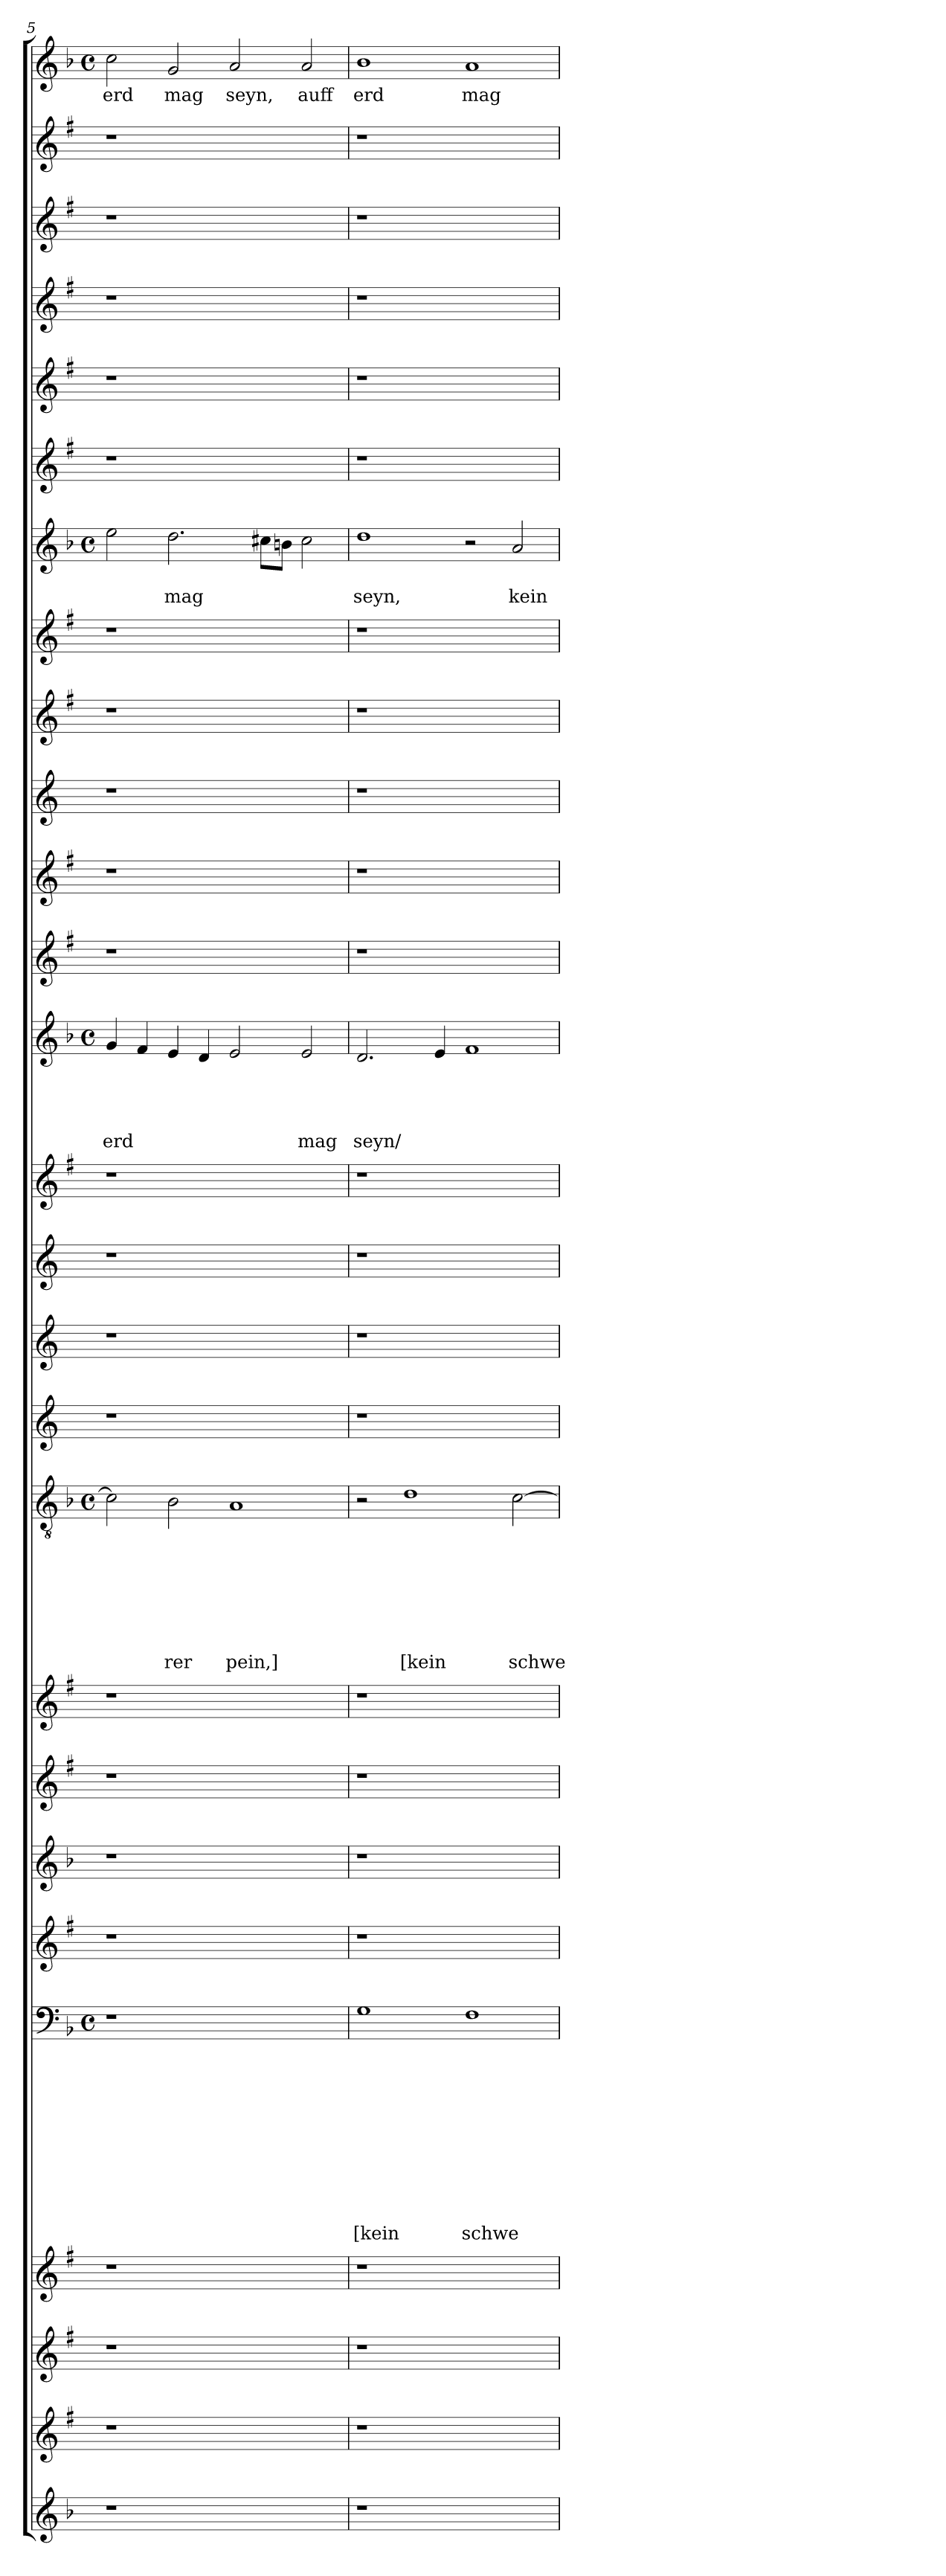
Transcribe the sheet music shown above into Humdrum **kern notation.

**kern	**kern	**kern	**kern	**kern	**text	**text	**text	**text	**text	**text	**text	**text	**text	**text	**text	**kern	**kern	**kern	**kern	**kern	**text	**text	**text	**text	**text	**text	**text	**text	**kern	**kern	**kern	**kern	**kern	**text	**text	**text	**text	**text	**kern	**kern	**kern	**kern	**kern	**kern	**text	**text	**kern	**kern	**kern	**kern	**kern	**kern	**text
*part27	*part26	*part25	*part24	*part23	*part23	*part23	*part23	*part23	*part23	*part23	*part23	*part23	*part23	*part23	*part23	*part22	*part21	*part20	*part19	*part18	*part18	*part18	*part18	*part18	*part18	*part18	*part18	*part18	*part17	*part16	*part15	*part14	*part13	*part13	*part13	*part13	*part13	*part13	*part12	*part11	*part10	*part9	*part8	*part7	*part7	*part7	*part6	*part5	*part4	*part3	*part2	*part1	*part1
*staff27	*staff26	*staff25	*staff24	*staff23	*staff23	*staff23	*staff23	*staff23	*staff23	*staff23	*staff23	*staff23	*staff23	*staff23	*staff23	*staff22	*staff21	*staff20	*staff19	*staff18	*staff18	*staff18	*staff18	*staff18	*staff18	*staff18	*staff18	*staff18	*staff17	*staff16	*staff15	*staff14	*staff13	*staff13	*staff13	*staff13	*staff13	*staff13	*staff12	*staff11	*staff10	*staff9	*staff8	*staff7	*staff7	*staff7	*staff6	*staff5	*staff4	*staff3	*staff2	*staff1	*staff1
*clefG2	*clefG2	*clefG2	*clefG2	*clefF4	*	*	*	*	*	*	*	*	*	*	*	*clefG2	*clefG2	*clefG2	*clefG2	*clefGv2	*	*	*	*	*	*	*	*	*clefG2	*clefG2	*clefG2	*clefG2	*clefG2	*	*	*	*	*	*clefG2	*clefG2	*clefG2	*clefG2	*clefG2	*clefG2	*	*	*clefG2	*clefG2	*clefG2	*clefG2	*clefG2	*clefG2	*
*	*ITrd1c2	*ITrd1c2	*ITrd1c2	*	*	*	*	*	*	*	*	*	*	*	*	*ITrd1c2	*	*ITrd1c2	*ITrd1c2	*	*	*	*	*	*	*	*	*	*ITrd-3c-5	*ITrd-3c-5	*ITrd-3c-5	*ITrd1c2	*	*	*	*	*	*	*ITrd1c2	*ITrd1c2	*ITrd-3c-5	*ITrd1c2	*ITrd1c2	*	*	*	*ITrd1c2	*ITrd1c2	*ITrd1c2	*ITrd1c2	*ITrd1c2	*ITrd-3c-5	*
*k[b-]	*k[b-]	*k[b-]	*k[b-]	*k[b-]	*	*	*	*	*	*	*	*	*	*	*	*k[b-]	*k[b-]	*k[b-]	*k[b-]	*k[b-]	*	*	*	*	*	*	*	*	*k[b-]	*k[b-]	*k[b-]	*k[b-]	*k[b-]	*	*	*	*	*	*k[b-]	*k[b-]	*k[b-]	*k[b-]	*k[b-]	*k[b-]	*	*	*k[b-]	*k[b-]	*k[b-]	*k[b-]	*k[b-]	*k[b-e-]	*
*F:	*F:	*F:	*F:	*F:	*	*	*	*	*	*	*	*	*	*	*	*F:	*F:	*F:	*F:	*F:	*	*	*	*	*	*	*	*	*F:	*F:	*F:	*F:	*F:	*	*	*	*	*	*F:	*F:	*F:	*F:	*F:	*F:	*	*	*F:	*F:	*F:	*F:	*F:	*B-:	*
*	*	*	*	*M4/4	*	*	*	*	*	*	*	*	*	*	*	*	*	*	*	*M4/4	*	*	*	*	*	*	*	*	*	*	*	*	*M4/4	*	*	*	*	*	*	*	*	*	*	*M4/4	*	*	*	*	*	*	*	*M4/4	*
*	*	*	*	*met(c)	*	*	*	*	*	*	*	*	*	*	*	*	*	*	*	*met(c)	*	*	*	*	*	*	*	*	*	*	*	*	*met(c)	*	*	*	*	*	*	*	*	*	*	*met(c)	*	*	*	*	*	*	*	*met(c)	*
=5	=5	=5	=5	=5	=5	=5	=5	=5	=5	=5	=5	=5	=5	=5	=5	=5	=5	=5	=5	=5	=5	=5	=5	=5	=5	=5	=5	=5	=5	=5	=5	=5	=5	=5	=5	=5	=5	=5	=5	=5	=5	=5	=5	=5	=5	=5	=5	=5	=5	=5	=5	=5	=5
!	!	!	!	!	!	!	!	!	!	!	!	!	!	!	!	!	!	!	!	!	!	!	!	!	!	!	!	!	!	!	!	!	!	!	!	!	!	!LO:LY:b	!	!	!	!	!	!	!	!	!	!	!	!	!	!	!LO:LY:b
1r	1r	1r	1r	1r	.	.	.	.	.	.	.	.	.	.	.	1r	1r	1r	1r	2c\]	.	.	.	.	.	.	.	.	1r	1r	1r	1r	4g/	.	.	.	.	erd	1r	1r	1r	1r	1r	2ee\	.	.	1r	1r	1r	1r	1r	2ff\	erd
.	.	.	.	.	.	.	.	.	.	.	.	.	.	.	.	.	.	.	.	.	.	.	.	.	.	.	.	.	.	.	.	.	4f/	.	.	.	.	.	.	.	.	.	.	.	.	.	.	.	.	.	.	.	.
!	!	!	!	!	!	!	!	!	!	!	!	!	!	!	!	!	!	!	!	!	!	!	!	!	!	!	!	!LO:LY:b	!	!	!	!	!	!	!	!	!	!	!	!	!	!	!	!	!	!LO:LY:b	!	!	!	!	!	!	!LO:LY:b
.	.	.	.	.	.	.	.	.	.	.	.	.	.	.	.	.	.	.	.	2B-\	.	.	.	.	.	.	.	rer	.	.	.	.	4e/	.	.	.	.	.	.	.	.	.	.	2.dd\	.	mag	.	.	.	.	.	2cc/	mag
.	.	.	.	.	.	.	.	.	.	.	.	.	.	.	.	.	.	.	.	.	.	.	.	.	.	.	.	.	.	.	.	.	4d/	.	.	.	.	.	.	.	.	.	.	.	.	.	.	.	.	.	.	.	.
!	!	!	!	!	!	!	!	!	!	!	!	!	!	!	!	!	!	!	!	!	!	!	!	!	!	!	!	!LO:LY:b	!	!	!	!	!	!	!	!	!	!	!	!	!	!	!	!	!	!	!	!	!	!	!	!	!LO:LY:b
1ryy	1ryy	1ryy	1ryy	1ryy	.	.	.	.	.	.	.	.	.	.	.	1ryy	1ryy	1ryy	1ryy	1A	.	.	.	.	.	.	.	pein,]	1ryy	1ryy	1ryy	1ryy	2e/	.	.	.	.	.	1ryy	1ryy	1ryy	1ryy	1ryy	.	.	.	1ryy	1ryy	1ryy	1ryy	1ryy	2dd/	seyn,
.	.	.	.	.	.	.	.	.	.	.	.	.	.	.	.	.	.	.	.	.	.	.	.	.	.	.	.	.	.	.	.	.	.	.	.	.	.	.	.	.	.	.	.	8cc#\L	.	.	.	.	.	.	.	.	.
.	.	.	.	.	.	.	.	.	.	.	.	.	.	.	.	.	.	.	.	.	.	.	.	.	.	.	.	.	.	.	.	.	.	.	.	.	.	.	.	.	.	.	.	8b\J	.	.	.	.	.	.	.	.	.
!	!	!	!	!	!	!	!	!	!	!	!	!	!	!	!	!	!	!	!	!	!	!	!	!	!	!	!	!	!	!	!	!	!	!	!	!	!	!LO:LY:b	!	!	!	!	!	!	!	!	!	!	!	!	!	!	!LO:LY:b
.	.	.	.	.	.	.	.	.	.	.	.	.	.	.	.	.	.	.	.	.	.	.	.	.	.	.	.	.	.	.	.	.	2e/	.	.	.	.	mag	.	.	.	.	.	2cc#\	.	.	.	.	.	.	.	2dd/	auff
!!LO:PB:g=z
=6	=6	=6	=6	=6	=6	=6	=6	=6	=6	=6	=6	=6	=6	=6	=6	=6	=6	=6	=6	=6	=6	=6	=6	=6	=6	=6	=6	=6	=6	=6	=6	=6	=6	=6	=6	=6	=6	=6	=6	=6	=6	=6	=6	=6	=6	=6	=6	=6	=6	=6	=6	=6	=6
!	!	!	!	!	!	!	!	!	!	!	!	!	!	!	!LO:LY:b	!	!	!	!	!	!	!	!	!	!	!	!	!	!	!	!	!	!	!	!	!	!	!LO:LY:b	!	!	!	!	!	!	!	!LO:LY:b	!	!	!	!	!	!	!LO:LY:b
1r	1r	1r	1r	1G	.	.	.	.	.	.	.	.	.	.	[kein	1r	1r	1r	1r	2r	.	.	.	.	.	.	.	.	1r	1r	1r	1r	2.d/	.	.	.	.	seyn/	1r	1r	1r	1r	1r	1dd	.	seyn,	1r	1r	1r	1r	1r	1ee-	erd
!	!	!	!	!	!	!	!	!	!	!	!	!	!	!	!	!	!	!	!	!	!	!	!	!	!	!	!	!LO:LY:b	!	!	!	!	!	!	!	!	!	!	!	!	!	!	!	!	!	!	!	!	!	!	!	!	!
.	.	.	.	.	.	.	.	.	.	.	.	.	.	.	.	.	.	.	.	1d	.	.	.	.	.	.	.	[kein	.	.	.	.	.	.	.	.	.	.	.	.	.	.	.	.	.	.	.	.	.	.	.	.	.
.	.	.	.	.	.	.	.	.	.	.	.	.	.	.	.	.	.	.	.	.	.	.	.	.	.	.	.	.	.	.	.	.	4e/	.	.	.	.	.	.	.	.	.	.	.	.	.	.	.	.	.	.	.	.
!	!	!	!	!	!	!	!	!	!	!	!	!	!	!	!LO:LY:b	!	!	!	!	!	!	!	!	!	!	!	!	!	!	!	!	!	!	!	!	!	!	!	!	!	!	!	!	!	!	!	!	!	!	!	!	!	!LO:LY:b
1ryy	1ryy	1ryy	1ryy	1F	.	.	.	.	.	.	.	.	.	.	schwe	1ryy	1ryy	1ryy	1ryy	.	.	.	.	.	.	.	.	.	1ryy	1ryy	1ryy	1ryy	1f	.	.	.	.	.	1ryy	1ryy	1ryy	1ryy	1ryy	2r	.	.	1ryy	1ryy	1ryy	1ryy	1ryy	1dd	mag
!	!	!	!	!	!	!	!	!	!	!	!	!	!	!	!	!	!	!	!	!	!	!	!	!	!	!	!	!LO:LY:b	!	!	!	!	!	!	!	!	!	!	!	!	!	!	!	!	!	!LO:LY:b	!	!	!	!	!	!	!
.	.	.	.	.	.	.	.	.	.	.	.	.	.	.	.	.	.	.	.	[>2c\	.	.	.	.	.	.	.	schwe-	.	.	.	.	.	.	.	.	.	.	.	.	.	.	.	2a/	.	kein	.	.	.	.	.	.	.
=	=	=	=	=	=	=	=	=	=	=	=	=	=	=	=	=	=	=	=	=	=	=	=	=	=	=	=	=	=	=	=	=	=	=	=	=	=	=	=	=	=	=	=	=	=	=	=	=	=	=	=	=	=
*-	*-	*-	*-	*-	*-	*-	*-	*-	*-	*-	*-	*-	*-	*-	*-	*-	*-	*-	*-	*-	*-	*-	*-	*-	*-	*-	*-	*-	*-	*-	*-	*-	*-	*-	*-	*-	*-	*-	*-	*-	*-	*-	*-	*-	*-	*-	*-	*-	*-	*-	*-	*-	*-
